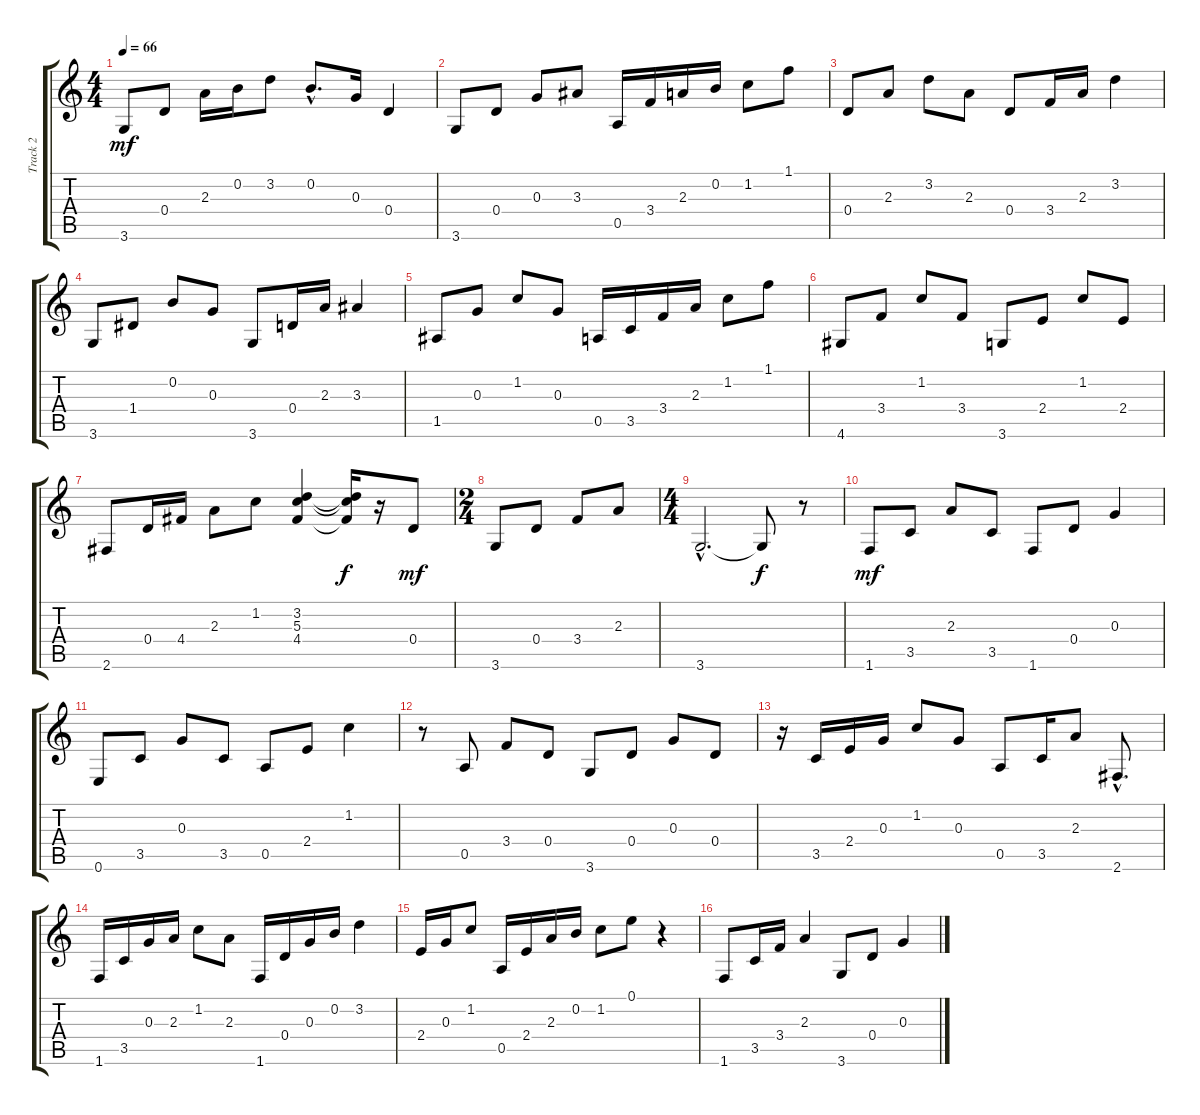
\track ("Track 2" "Track 2") {instrument acousticguitarnylon}
\staff {score tabs}
\tuning (E4 B3 G3 D3 A2 E2) {hide}
\ts (4 4)
\tempo 66
\clef g2
\ks c
3.6.8{dy mf} 0.4.8 2.3.16 0.2.16 3.2.8 0.2{hac}.8{d} 0.3.16 0.4.4 |
3.6.8 0.4.8 0.3.8 3.3.8 0.5.16 3.4.16 2.3.16 0.2.16 1.2.8 1.1.8 |
0.4.8 2.3.8 3.2.8 2.3.8 0.4.8 3.4.16 2.3.16 3.2.4 |
3.6.8 1.4.8 0.2.8 0.3.8 3.6.8 0.4.16 2.3.16 3.3.4 |
1.5.8 0.3.8 1.2.8 0.3.8 0.5.16 3.5.16 3.4.16 2.3.16 1.2.8 1.1.8 |
4.6.8 3.4.8 1.2.8 3.4.8 3.6.8 2.4.8 1.2.8 2.4.8 |
2.6.8 0.4.16 4.4.16 2.3.8 1.2.8 (3.2 5.3 4.4).4 (3.2{t} 5.3{t} 4.4{t}).16{dy f} r.16 0.4.8{dy mf} |
\ts (2 4)
3.6.8 0.4.8 3.4.8 2.3.8 |
\ts (4 4)
3.6{hac}.2{d} 3.6{t}.8{dy f} r.8 |
1.6.8{dy mf} 3.5.8 2.3.8 3.5.8 1.6.8 0.4.8 0.3.4 |
0.6.8 3.5.8 0.3.8 3.5.8 0.5.8 2.4.8 1.2.4 |
r.8 0.5.8 3.4.8 0.4.8 3.6.8 0.4.8 0.3.8 0.4.8 |
r.16 3.5.16 2.4.16 0.3.16 1.2.8 0.3.8 0.5.8 3.5.16 2.3.8 2.6{hac}.8{d} |
1.6.16 3.5.16 0.3.16 2.3.16 1.2.8 2.3.8 1.6.16 0.4.16 0.3.16 0.2.16 3.2.4 |
2.4.16 0.3.16 1.2.8 0.5.16 2.4.16 2.3.16 0.2.16 1.2.8 0.1.8 r.4 |
1.6.8 3.5.16 3.4.16 2.3.4 3.6.8 0.4.8 0.3.4
